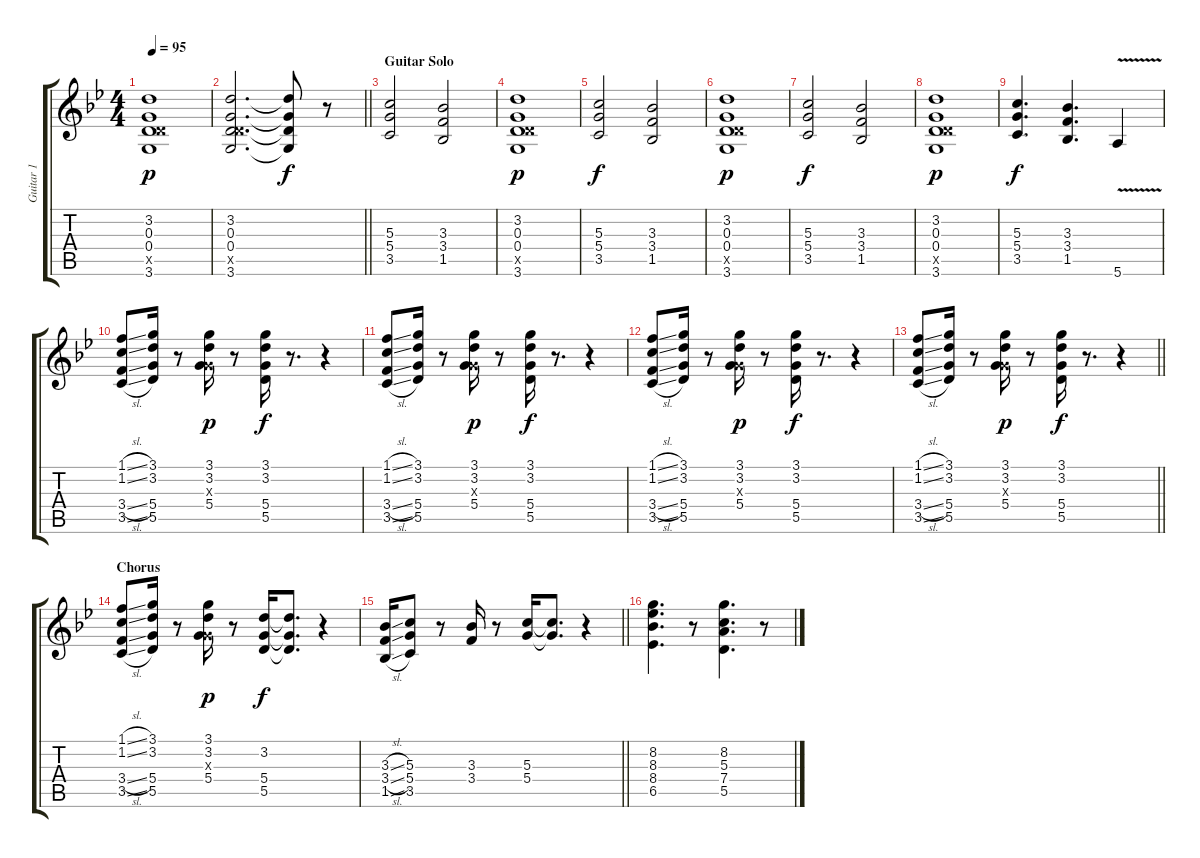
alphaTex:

\track ("Guitar 1" "Guitar 1") {instrument overdrivenguitar}
\staff {score tabs}
\tuning (E4 B3 G3 D3 A2 E2) {hide}
\ts (4 4)
\tempo 95
\clef g2
\ks gminor
(3.2 0.3 0.4 5.5{x} 3.6).1{dy p} |
\barLineRight lightlight
(3.2 0.3 0.4 5.5{x} 3.6).2{d} (3.2{t} 0.3{t} 0.4{t} 3.6{t}).8{dy f} r.8 |
\section ("" "Guitar Solo")
(5.3 5.4 3.5).2 (3.3 3.4 1.5).2 |
(3.2 0.3 0.4 5.5{x} 3.6).1{dy p} |
(5.3 5.4 3.5).2{dy f} (3.3 3.4 1.5).2 |
(3.2 0.3 0.4 5.5{x} 3.6).1{dy p} |
(5.3 5.4 3.5).2{dy f} (3.3 3.4 1.5).2 |
(3.2 0.3 0.4 5.5{x} 3.6).1{dy p} |
(5.3 5.4 3.5).4{d dy f} (3.3 3.4 1.5).4{d} 5.6{v}.4 |
(1.1{sl} 1.2{sl} 3.4{sl} 3.5{sl}).8 (3.1 3.2 5.4 5.5).16 r.8 (3.1 3.2 0.3{x} 5.4).16{dy p} r.8 (3.1 3.2 5.4 5.5).16{dy f} r.8{d} r.4 |
(1.1{sl} 1.2{sl} 3.4{sl} 3.5{sl}).8 (3.1 3.2 5.4 5.5).16 r.8 (3.1 3.2 0.3{x} 5.4).16{dy p} r.8 (3.1 3.2 5.4 5.5).16{dy f} r.8{d} r.4 |
(1.1{sl} 1.2{sl} 3.4{sl} 3.5{sl}).8 (3.1 3.2 5.4 5.5).16 r.8 (3.1 3.2 0.3{x} 5.4).16{dy p} r.8 (3.1 3.2 5.4 5.5).16{dy f} r.8{d} r.4 |
\barLineRight lightlight
(1.1{sl} 1.2{sl} 3.4{sl} 3.5{sl}).8 (3.1 3.2 5.4 5.5).16 r.8 (3.1 3.2 0.3{x} 5.4).16{dy p} r.8 (3.1 3.2 5.4 5.5).16{dy f} r.8{d} r.4 |
\section ("" "Chorus")
(1.1{sl} 1.2{sl} 3.4{sl} 3.5{sl}).8 (3.1 3.2 5.4 5.5).16 r.8 (3.1 3.2 0.3{x} 5.4).16{dy p} r.8 (3.2 5.4 5.5).16{dy f} (3.2{t} 5.4{t} 5.5{t}).8{d} r.4 |
\barLineRight lightlight
(3.3{sl} 3.4{sl} 1.5{sl}).16 (5.3 5.4 3.5).8 r.8 (3.3 3.4).16 r.8 (5.3 5.4).16 (5.3{t} 5.4{t}).8{d} r.4 |
(8.2 8.3 8.4 6.5).4{d} r.8 (8.2 5.3 7.4 5.5).4{d} r.8
